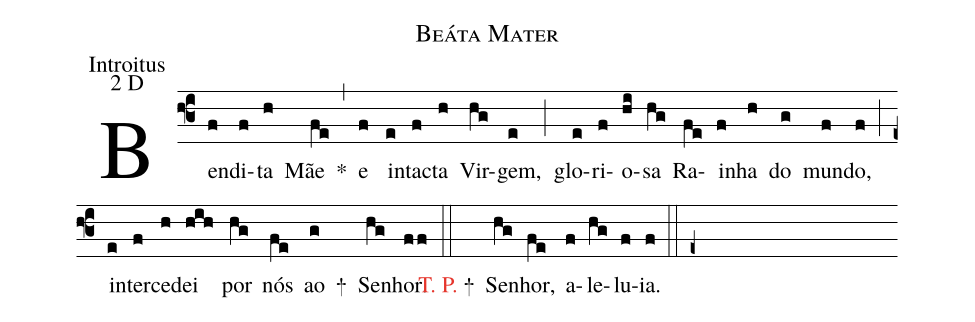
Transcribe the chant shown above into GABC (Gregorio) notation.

name: Beáta Mater;
office-part: Introitus;
mode: 2;
mode-differentia: D;
%%
(f3)

Ben(f)di(f)ta(h) Mãe(fe) *(,) e(f) in(e)tac(f)ta(h) Vir(hg)gem,(e) (;) glo(e)ri(f)o(hi)sa(hg) Ra(fe)i(f)nha(h) do(g) mun(f)do,(f) (;) in(e)ter(f)ce(h)dei(hih) por(hg) nós(fe) ao(g) +() Se(hg)nhor.(ff)

(::)

<c><sc>T. P.</sc></c> +() Se(hg)nhor,(fe) a(f)le(hg)lu(f)ia.(f)

(::)

(e+)
